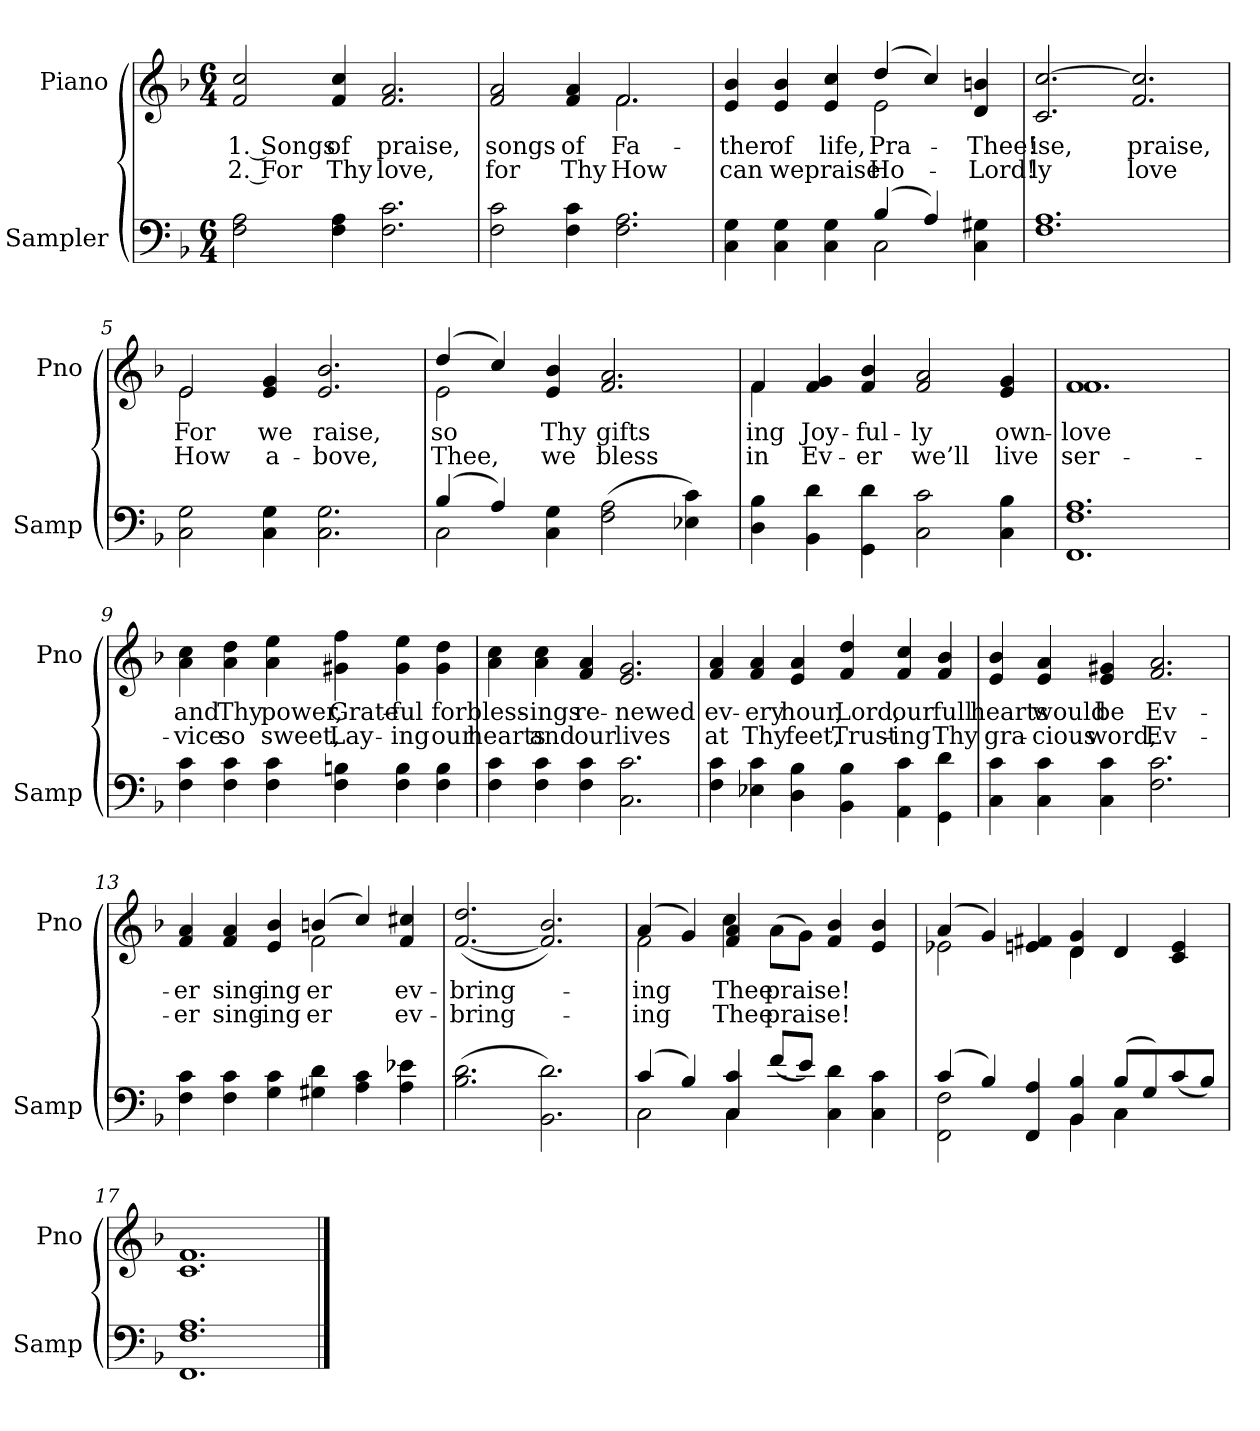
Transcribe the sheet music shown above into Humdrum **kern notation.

**kern	**kern	**text	**text
*part2	*part1	*part1	*part1
*staff2	*staff1	*staff1	*staff1
*I"Sampler	*I"Piano	*	*
*I'Samp	*I'Pno	*	*
*clefF4	*clefG2	*	*
*k[b-]	*k[b-]	*	*
*F:	*F:	*	*
*M6/4	*M6/4	*	*
=1	=1	=1	=1
2F 2A	2f 2cc	1. Songs	2. For
4F 4A	4f 4cc	of	Thy
2.F 2.c	2.f 2.a	praise,	love,
=2	=2	=2	=2
*	*^	*	*
2F 2c	2f 2a	2.ryy	songs	for
4F 4c	4f 4a	.	of	Thy
2.F 2.A	2.f/	2.f	Fa-	How
=3	=3	=3	=3	=3
*^	*	*	*	*
4C 4G	2.ryy	4e 4b-	2.ryy	-ther	can
4C 4G	.	4e 4b-	.	of	we
4C 4G	.	4e 4cc	.	life,	praise
(4B-/	2C	(4dd/	2e	Pra-	Ho-
4A/)	.	4cc/)	.	.	.
4C 4G#X	4ryy	4d 4bn	4ryy	Thee!	Lord!
*v	*v	*	*	*	*
*	*v	*v	*	*
=4	=4	=4	=4
1.F 1.A	2.c [2.cc	-ise,	-ly
.	2.f 2.cc]	praise,	love
=5	=5	=5	=5
*	*^	*	*
2C 2G	2e/	2e	For	How
4C 4G	4e 4g	1ryy	we	a-
2.C 2.G	2.e 2.b-	.	raise,	-bove,
=6	=6	=6	=6	=6
*^	*	*	*	*
(4B-/	2C	(4dd/	2e	so	Thee,
4A/)	.	4cc/)	.	.	.
4C 4G	1ryy	4e 4b-	1ryy	Thy	we
(2F 2A	.	2.f 2.a	.	gifts	bless
4E-X 4c)	.	.	.	.	.
*v	*v	*	*	*	*
=7	=7	=7	=7	=7
4D 4B-	4f/	4f	-ing	in
4BB- 4d	4f 4g	1ryy	Joy-	Ev-
4GG 4d	4f 4b-	.	-ful-	-er
2C 2c	2f 2a	.	-ly	we’ll
4C 4B-	4e 4g	4ryy	own-	live
=8	=8	=8	=8	=8
1.FF 1.F 1.A	1.f/	1.f	love	ser-
*	*v	*v	*	*
=9	=9	=9	=9
4F 4c	4a 4cc	and	-vice
4F 4c	4a 4dd	Thy	so
4F 4c	4a 4ee	power,	sweet,
4F 4Bn	4g#X 4ff	Grate-	Lay-
4F 4B	4g# 4ee	-ful	-ing
4F 4B	4g# 4dd	for	our
=10	=10	=10	=10
4F 4c	4a 4cc	bless-	hearts
4F 4c	4a 4cc	-ings	and
4F 4c	4f 4a	re-	our
2.C 2.c	2.e 2.g	-newed	lives
=11	=11	=11	=11
4F 4c	4f 4a	ev-	at
4E-X 4c	4f 4a	-ery	Thy
4D 4B-	4e 4a	hour,	feet,
4BB- 4B-	4f 4dd	Lord,	Trust-
4AA 4c	4f 4cc	our	-ing
4GG 4d	4f 4b-	full	Thy
=12	=12	=12	=12
4C 4c	4e 4b-	hearts	gra-
4C 4c	4e 4a	would	-cious
4C 4c	4e 4g#X	be	word,
2.F 2.c	2.f 2.a	Ev-	Ev-
=13	=13	=13	=13
*	*^	*	*
4F 4c	4f 4a	2.ryy	-er	-er
4F 4c	4f 4a	.	sing-	sing-
4G 4c	4e 4b-	.	-ing	-ing
4G#X 4d	(4bn/	2f	-er	-er
4A 4c	4cc/)	.	.	.
4A 4e-X	4f 4cc#X	4ryy	ev-	ev-
*	*v	*v	*	*
=14	=14	=14	=14
(2.B- 2.d	([2.f 2.dd	bring-	bring-
2.BB- 2.d)	2.f] 2.b-)	.	.
=15	=15	=15	=15
*^	*^	*	*
(4c/	2C	(4a/	2f	-ing	-ing
4B-/)	.	4g/)	.	.	.
4C 4c	4C	4f 4a	4cc	Thee	Thee
(8f/L	2.ryy	(8a\L	2.ryy	praise!	praise!
8e/J)	.	8g\J)	.	.	.
4C 4d	.	4f 4b-	.	.	.
4C 4c	.	4e 4b-	.	.	.
=16	=16	=16	=16	=16	=16
(4c/	2FF 2F	(4a/	2e-X	.	.
4B-/)	.	4g/)	.	.	.
4FF 4A	4ryy	4en/ 4f#X/	4ryy	.	.
4BB- 4B-	4BB-	4d 4g	4d	.	.
(8B-/L	4C	4d/	2ryy	.	.
8G/)	.	.	.	.	.
(8c/	4ryy	4c 4e	.	.	.
8B-/J)	.	.	.	.	.
*v	*v	*	*	*	*
*	*v	*v	*	*
=17	=17	=17	=17
1.FF 1.F 1.A	1.c 1.f	.	.
==	==	==	==
*-	*-	*-	*-
